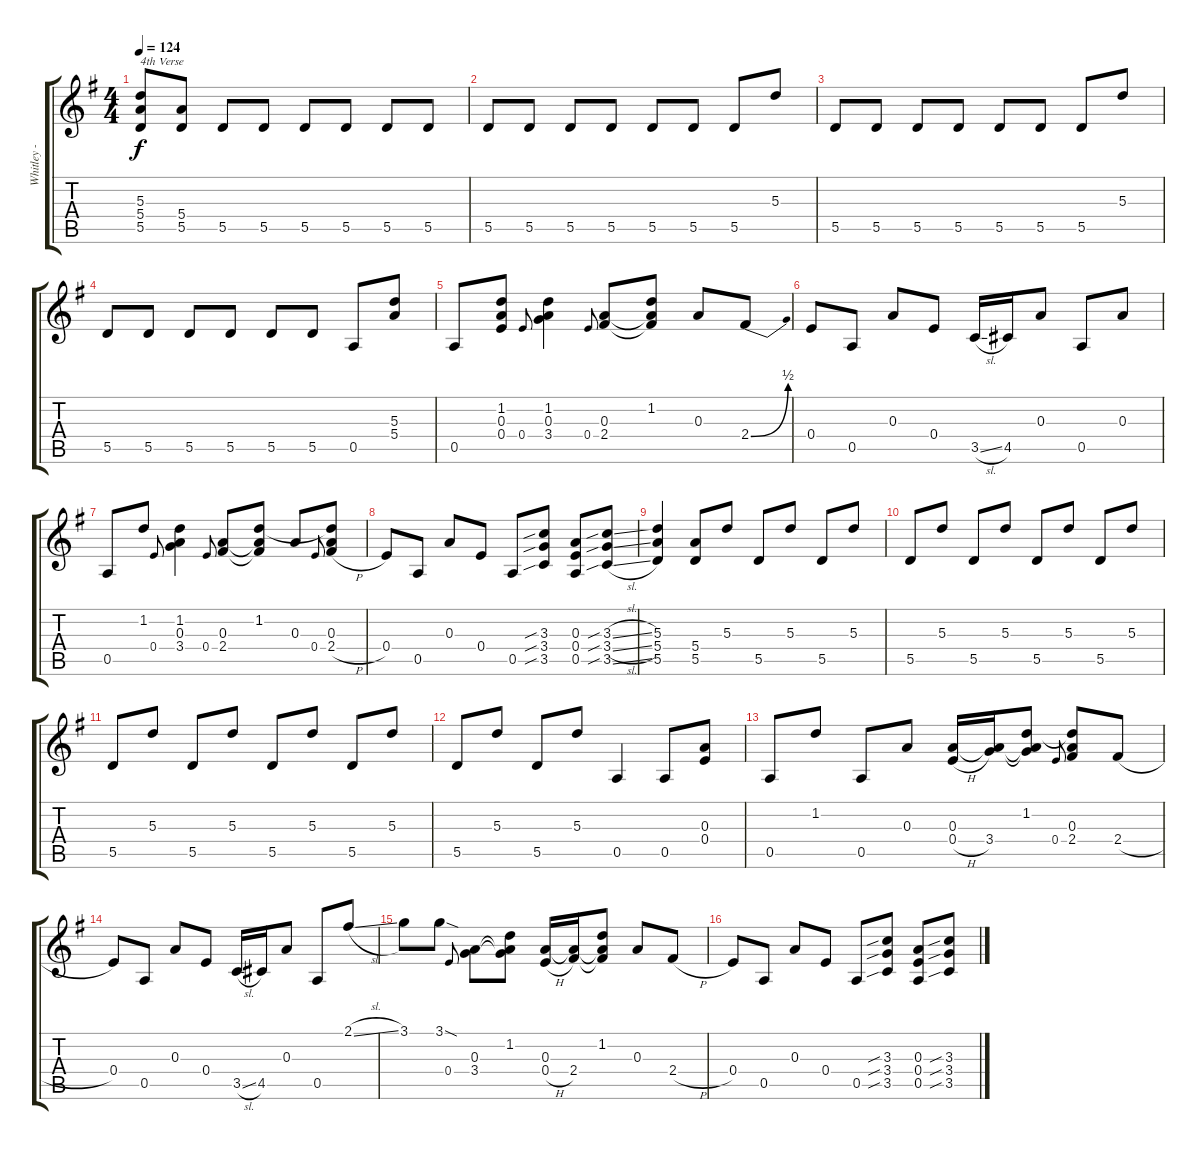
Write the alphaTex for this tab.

\track ("Whitley - Open G" "Whitley - ") {instrument acousticguitarsteel}
\staff {score tabs}
\tuning (E4 Db4 A3 E3 A2 E2) {hide}
\ts (4 4)
\tempo 124
\clef g2
\ks eminor
(5.3 5.4 5.5).8{txt "4th Verse" dy f} (5.4 5.5).8 5.5.8 5.5.8 5.5.8 5.5.8 5.5.8 5.5.8 |
5.5.8 5.5.8 5.5.8 5.5.8 5.5.8 5.5.8 5.5.8 5.3.8 |
5.5.8 5.5.8 5.5.8 5.5.8 5.5.8 5.5.8 5.5.8 5.3.8 |
5.5.8 5.5.8 5.5.8 5.5.8 5.5.8 5.5.8 0.5.8 (5.3 5.4).8 |
0.5.8 (1.2 0.3 0.4).8 0.4.8{gr onbeat} (1.2 0.3 3.4).4 0.4.8{gr onbeat} (0.3 2.4).8 (1.2 0.3{t} 2.4{t}).8 0.3.8 2.4{be (bend 0 0 60 2)}.8 |
0.4.8 0.5.8 0.3.8 0.4.8 3.5{sl}.16 4.5.16 0.3.8 0.5.8 0.3.8 |
0.5.8 1.2.8 0.4.8{gr onbeat} (1.2 0.3 3.4).4 0.4.8{gr onbeat} (0.3 2.4).8 (1.2 0.3{t} 2.4{t}).8 0.3.8 0.4.8{gr onbeat} (1.2{t} 0.3 2.4{h}).8 |
0.4.8 0.5.8 0.3.8 0.4.8 0.5.8 (3.3{sib} 3.4{sib} 3.5{sib}).8 (0.3 0.4 0.5).8 (3.3{sib sl} 3.4{sib sl} 3.5{sib sl}).8 |
(5.3 5.4 5.5).4 (5.4 5.5).8 5.3.8 5.5.8 5.3.8 5.5.8 5.3.8 |
5.5.8 5.3.8 5.5.8 5.3.8 5.5.8 5.3.8 5.5.8 5.3.8 |
5.5.8 5.3.8 5.5.8 5.3.8 5.5.8 5.3.8 5.5.8 5.3.8 |
5.5.8 5.3.8 5.5.8 5.3.8 0.5.4 0.5.8 (0.3 0.4).8 |
0.5.8 1.2.8 0.5.8 0.3.8 (0.3 0.4{h}).16 (0.3{t} 3.4).16 (1.2 0.3{t} 3.4{t}).8 0.4.8{gr onbeat} (1.2{t} 0.3 2.4).8 2.4{h}.8 |
0.4.8 0.5.8 0.3.8 0.4.8 3.5{sl}.16 4.5.16 0.3.8 0.5.8 2.1{sl}.8 |
3.1.8 3.1{sod}.8 0.4.8{gr onbeat} (0.3 3.4).8 (1.2 0.3{t} 3.4{t}).8 (0.3 0.4{h}).16 (0.3{t} 2.4).16 (1.2 0.3{t} 2.4{t}).8 0.3.8 2.4{h}.8 |
0.4.8 0.5.8 0.3.8 0.4.8 0.5.8 (3.3{sib} 3.4{sib} 3.5{sib}).8 (0.3 0.4 0.5).8 (3.3{sib sl} 3.4{sib sl} 3.5{sib sl}).8
